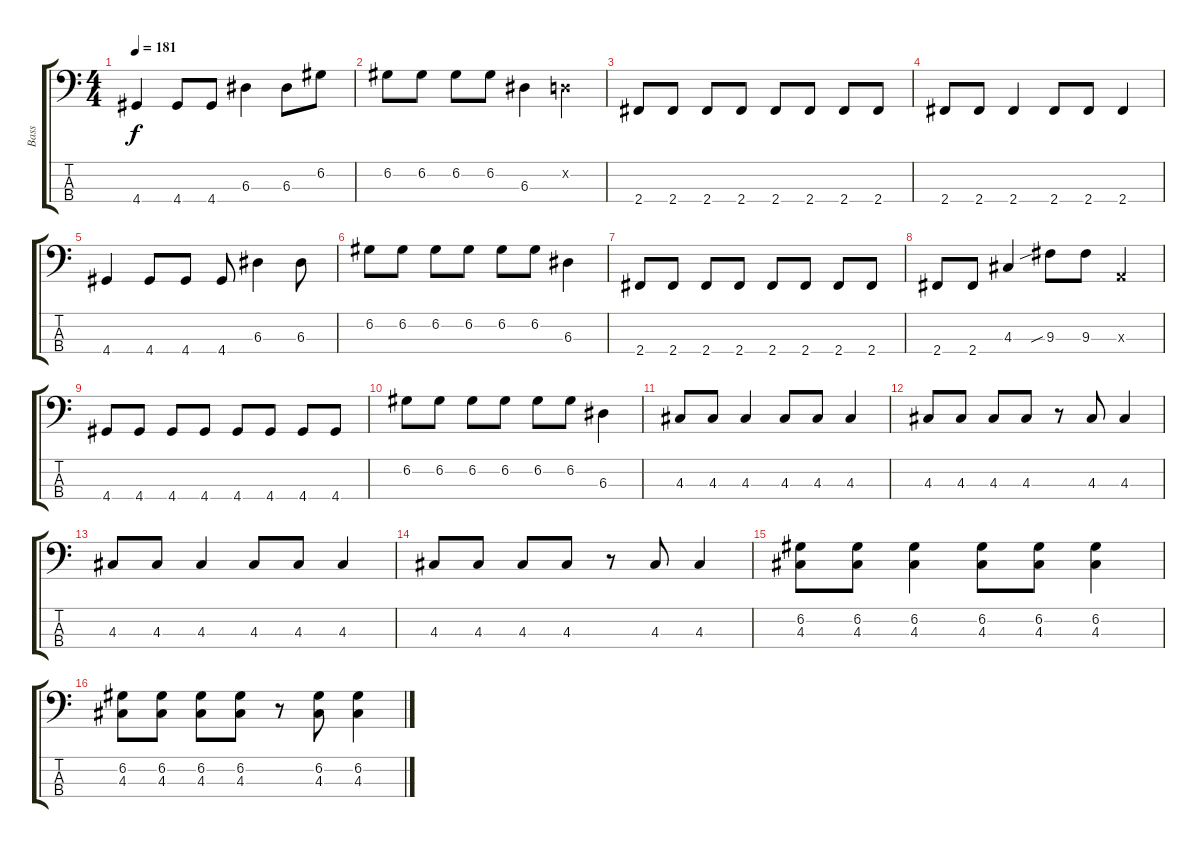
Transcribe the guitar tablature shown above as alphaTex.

\track ("Bass" "Bass") {instrument electricbasspick}
\staff {score tabs}
\tuning (G2 D2 A1 E1) {hide}
\ts (4 4)
\tempo 181
\clef f4
\ks c
4.4.4{dy f} 4.4.8 4.4.8 6.3.4 6.3.8 6.2.8 |
6.2.8 6.2.8 6.2.8 6.2.8 6.3.4 0.2{x}.4 |
2.4.8 2.4.8 2.4.8 2.4.8 2.4.8 2.4.8 2.4.8 2.4.8 |
2.4.8 2.4.8 2.4.4 2.4.8 2.4.8 2.4.4 |
4.4.4 4.4.8 4.4.8 4.4.8 6.3.4 6.3.8 |
6.2.8 6.2.8 6.2.8 6.2.8 6.2.8 6.2.8 6.3.4 |
2.4.8 2.4.8 2.4.8 2.4.8 2.4.8 2.4.8 2.4.8 2.4.8 |
2.4.8 2.4.8 4.3.4 9.3{sib}.8 9.3.8 0.3{x}.4 |
4.4.8 4.4.8 4.4.8 4.4.8 4.4.8 4.4.8 4.4.8 4.4.8 |
6.2.8 6.2.8 6.2.8 6.2.8 6.2.8 6.2.8 6.3.4 |
4.3.8 4.3.8 4.3.4 4.3.8 4.3.8 4.3.4 |
4.3.8 4.3.8 4.3.8 4.3.8 r.8 4.3.8 4.3.4 |
4.3.8 4.3.8 4.3.4 4.3.8 4.3.8 4.3.4 |
4.3.8 4.3.8 4.3.8 4.3.8 r.8 4.3.8 4.3.4 |
(6.2 4.3).8 (6.2 4.3).8 (6.2 4.3).4 (6.2 4.3).8 (6.2 4.3).8 (6.2 4.3).4 |
(6.2 4.3).8 (6.2 4.3).8 (6.2 4.3).8 (6.2 4.3).8 r.8 (6.2 4.3).8 (6.2 4.3).4
